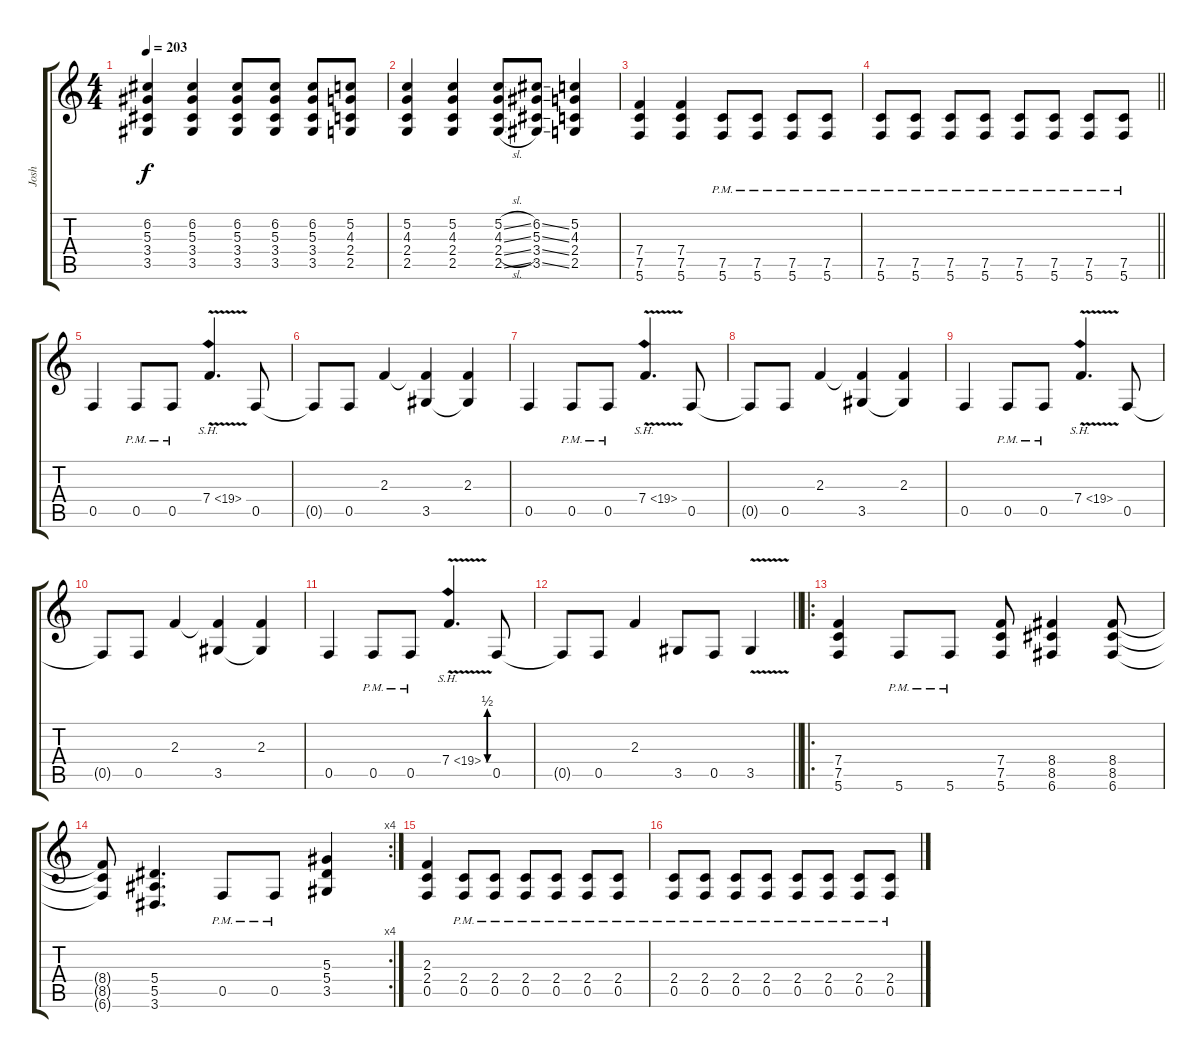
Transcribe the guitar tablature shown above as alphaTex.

\track ("Josh" "Josh") {instrument distortionguitar}
\staff {score tabs}
\tuning (C4 G3 Eb3 Bb2 F2 C2) {hide}
\ts (4 4)
\tempo 203
\clef g2
\ks c
(6.2 5.3 3.4 3.5).4{dy f} (6.2 5.3 3.4 3.5).4 (6.2 5.3 3.4 3.5).8 (6.2 5.3 3.4 3.5).8 (6.2 5.3 3.4 3.5).8 (5.2 4.3 2.4 2.5).8 |
(5.2 4.3 2.4 2.5).4 (5.2 4.3 2.4 2.5).4 (5.2{sl} 4.3{sl} 2.4{sl} 2.5{sl}).8 (6.2{ss} 5.3{ss} 3.4{ss} 3.5{ss}).8 (5.2 4.3 2.4 2.5).4 |
(7.4 7.5 5.6).4 (7.4 7.5 5.6).4 (7.5{pm} 5.6{pm}).8 (7.5{pm} 5.6{pm}).8 (7.5{pm} 5.6{pm}).8 (7.5{pm} 5.6{pm}).8 |
\barLineRight lightlight
(7.5{pm} 5.6{pm}).8 (7.5{pm} 5.6{pm}).8 (7.5{pm} 5.6{pm}).8 (7.5{pm} 5.6{pm}).8 (7.5{pm} 5.6{pm}).8 (7.5{pm} 5.6{pm}).8 (7.5{pm} 5.6{pm}).8 (7.5{pm} 5.6{pm}).8 |
\section ("" "")
0.5.4 0.5{pm}.8 0.5{pm}.8 7.4{sh 12 v}.4{d} 0.5.8 |
0.5{t}.8 0.5.8 2.3.4 (2.3{t} 3.5).4 (2.3 3.5{t}).4 |
0.5.4 0.5{pm}.8 0.5{pm}.8 7.4{sh 12 v}.4{d} 0.5.8 |
0.5{t}.8 0.5.8 2.3.4 (2.3{t} 3.5).4 (2.3 3.5{t}).4 |
0.5.4 0.5{pm}.8 0.5{pm}.8 7.4{sh 12 v}.4{d} 0.5.8 |
0.5{t}.8 0.5.8 2.3.4 (2.3{t} 3.5).4 (2.3 3.5{t}).4 |
0.5.4 0.5{pm}.8 0.5{pm}.8 7.4{be (custom 0 0 19 0 29 2 33 0 58 0 60 0) sh 12 v}.4{d} 0.5.8 |
\barLineRight lightlight
0.5{t}.8 0.5.8 2.3.4 3.5.8 0.5.8 3.5{v}.4 |
\ro
\section ("" "")
(7.4 7.5 5.6).4 5.6{pm}.8 5.6{pm}.8 (7.4 7.5 5.6).8 (8.4 8.5 6.6).4 (8.4 8.5 6.6).8 |
\rc 4
(8.4{t} 8.5{t} 6.6{t}).8 (5.4 5.5 3.6).4{d} 0.5{pm}.8 0.5{pm}.8 (5.3 5.4 3.5).4 |
(2.3 2.4 0.5).4 (2.4{pm} 0.5{pm}).8 (2.4{pm} 0.5{pm}).8 (2.4{pm} 0.5{pm}).8 (2.4{pm} 0.5{pm}).8 (2.4{pm} 0.5{pm}).8 (2.4{pm} 0.5{pm}).8 |
(2.4{pm} 0.5{pm}).8 (2.4{pm} 0.5{pm}).8 (2.4{pm} 0.5{pm}).8 (2.4{pm} 0.5{pm}).8 (2.4{pm} 0.5{pm}).8 (2.4{pm} 0.5{pm}).8 (2.4{pm} 0.5{pm}).8 (2.4{pm} 0.5{pm}).8
